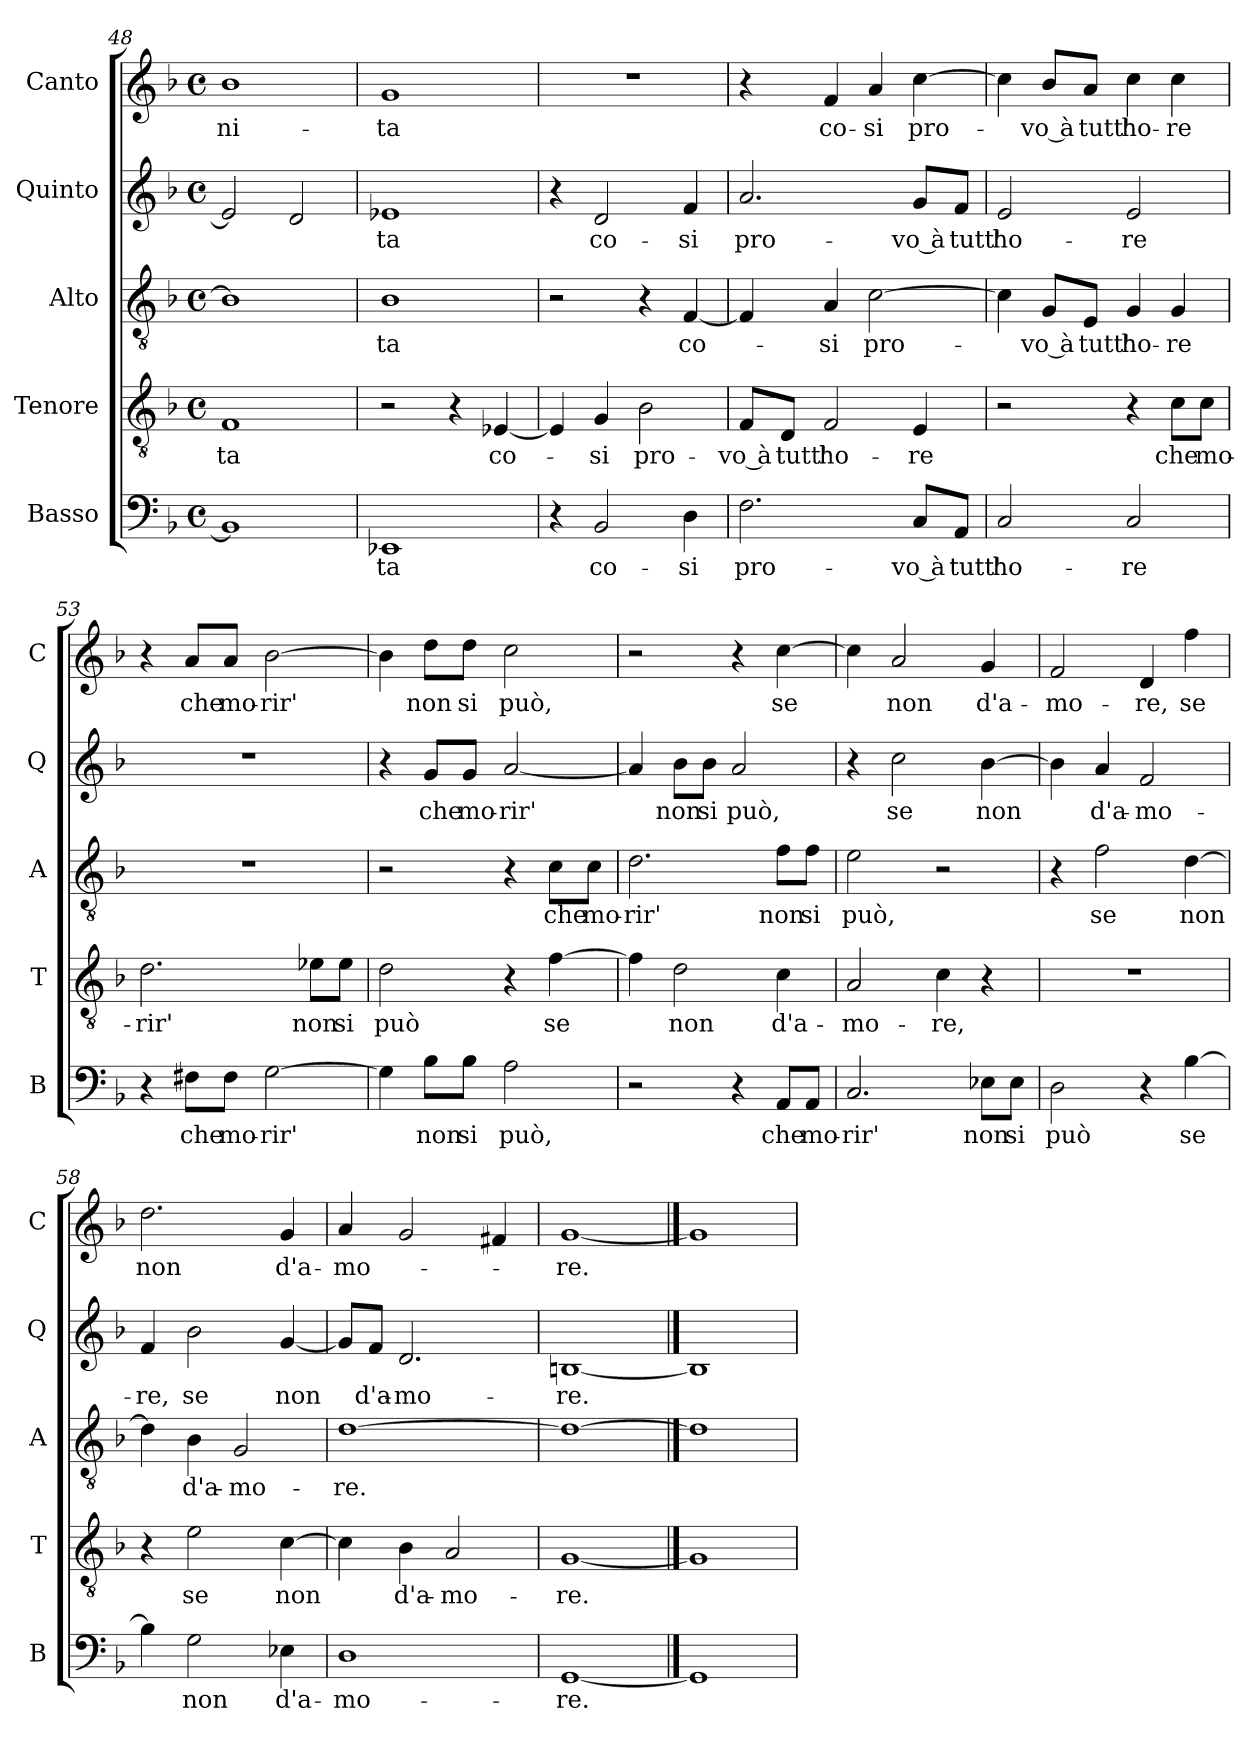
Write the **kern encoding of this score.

**kern	**text	**kern	**text	**kern	**text	**kern	**text	**kern	**text
*part5	*part5	*part4	*part4	*part3	*part3	*part2	*part2	*part1	*part1
*staff5	*staff5	*staff4	*staff4	*staff3	*staff3	*staff2	*staff2	*staff1	*staff1
*I"Basso	*	*I"Tenore	*	*I"Alto	*	*I"Quinto	*	*I"Canto	*
*I'B	*	*I'T	*	*I'A	*	*I'Q	*	*I'C	*
*clefF4	*	*clefGv2	*	*clefGv2	*	*clefG2	*	*clefG2	*
*k[b-]	*	*k[b-]	*	*k[b-]	*	*k[b-]	*	*k[b-]	*
*F:	*	*F:	*	*F:	*	*F:	*	*F:	*
*M4/4	*	*M4/4	*	*M4/4	*	*M4/4	*	*M4/4	*
*met(c)	*	*met(c)	*	*met(c)	*	*met(c)	*	*met(c)	*
=48	=48	=48	=48	=48	=48	=48	=48	=48	=48
!	!	!	!LO:LY:b	!	!	!	!	!	!LO:LY:b
1BB-]	.	1F	-ta	1B-]	.	2e-/]	.	1b-	-ni-
.	.	.	.	.	.	2d/	.	.	.
=49	=49	=49	=49	=49	=49	=49	=49	=49	=49
!	!LO:LY:b	!	!	!	!LO:LY:b	!	!LO:LY:b	!	!LO:LY:b
1EE-X	-ta	2r	.	1B-	-ta	1e-X	-ta	1g	-ta
.	.	4r	.	.	.	.	.	.	.
!	!	!	!LO:LY:b	!	!	!	!	!	!
.	.	[4E-X/	co-	.	.	.	.	.	.
=50	=50	=50	=50	=50	=50	=50	=50	=50	=50
4r	.	4E-/]	.	2r	.	4r	.	1r	.
!	!LO:LY:b	!	!LO:LY:b	!	!	!	!LO:LY:b	!	!
2BB-/	co-	4G/	-si	.	.	2d/	co-	.	.
!	!	!	!LO:LY:b	!	!	!	!	!	!
.	.	2B-\	pro-	4r	.	.	.	.	.
!	!LO:LY:b	!	!	!	!LO:LY:b	!	!LO:LY:b	!	!
4D\	-si	.	.	[4F/	co-	4f/	-si	.	.
!!LO:PB:g=z
=51	=51	=51	=51	=51	=51	=51	=51	=51	=51
!	!LO:LY:b	!	!LO:LY:b	!	!	!	!LO:LY:b	!	!
2.F\	pro-	8F/L	-vo à	4F/]	.	2.a/	pro-	4r	.
!	!	!	!LO:LY:b	!	!	!	!	!	!
.	.	8D/J	tutt'	.	.	.	.	.	.
!	!	!	!LO:LY:b	!	!LO:LY:b	!	!	!	!LO:LY:b
.	.	2F/	ho-	4A/	-si	.	.	4f/	co-
!	!	!	!	!	!LO:LY:b	!	!	!	!LO:LY:b
.	.	.	.	[2c\	pro-	.	.	4a/	-si
!	!LO:LY:b	!	!LO:LY:b	!	!	!	!LO:LY:b	!	!LO:LY:b
8C/L	-vo à	4E/	-re	.	.	8g/L	-vo à	[4cc\	pro-
!	!LO:LY:b	!	!	!	!	!	!LO:LY:b	!	!
8AA/J	tutt'	.	.	.	.	8f/J	tutt'	.	.
=52	=52	=52	=52	=52	=52	=52	=52	=52	=52
!	!LO:LY:b	!	!	!	!	!	!LO:LY:b	!	!
2C/	ho-	2r	.	4c\]	.	2e/	ho-	4cc\]	.
!	!	!	!	!	!LO:LY:b	!	!	!	!LO:LY:b
.	.	.	.	8G/L	-vo à	.	.	8b-/L	-vo à
!	!	!	!	!	!LO:LY:b	!	!	!	!LO:LY:b
.	.	.	.	8E/J	tutt'	.	.	8a/J	tutt'
!	!LO:LY:b	!	!	!	!LO:LY:b	!	!LO:LY:b	!	!LO:LY:b
2C/	-re	4r	.	4G/	ho-	2e/	-re	4cc\	ho-
!	!	!	!LO:LY:b	!	!LO:LY:b	!	!	!	!LO:LY:b
.	.	8c\L	che	4G/	-re	.	.	4cc\	-re
!	!	!	!LO:LY:b	!	!	!	!	!	!
.	.	8c\J	mo-	.	.	.	.	.	.
=53	=53	=53	=53	=53	=53	=53	=53	=53	=53
!	!	!	!LO:LY:b	!	!	!	!	!	!
4r	.	2.d\	-rir'	1r	.	1r	.	4r	.
!	!LO:LY:b	!	!	!	!	!	!	!	!LO:LY:b
8F#X\L	che	.	.	.	.	.	.	8a/L	che
!	!LO:LY:b	!	!	!	!	!	!	!	!LO:LY:b
8F#\J	mo-	.	.	.	.	.	.	8a/J	mo-
!	!LO:LY:b	!	!	!	!	!	!	!	!LO:LY:b
[2G\	-rir'	.	.	.	.	.	.	[2b-\	-rir'
!	!	!	!LO:LY:b	!	!	!	!	!	!
.	.	8e-X\L	non	.	.	.	.	.	.
!	!	!	!LO:LY:b	!	!	!	!	!	!
.	.	8e-\J	si	.	.	.	.	.	.
=54	=54	=54	=54	=54	=54	=54	=54	=54	=54
!	!	!	!LO:LY:b	!	!	!	!	!	!
4G\]	.	2d\	può	2r	.	4r	.	4b-\]	.
!	!LO:LY:b	!	!	!	!	!	!LO:LY:b	!	!LO:LY:b
8B-\L	non	.	.	.	.	8g/L	che	8dd\L	non
!	!LO:LY:b	!	!	!	!	!	!LO:LY:b	!	!LO:LY:b
8B-\J	si	.	.	.	.	8g/J	mo-	8dd\J	si
!	!LO:LY:b	!	!	!	!	!	!LO:LY:b	!	!LO:LY:b
2A\	può,	4r	.	4r	.	[2a/	-rir'	2cc\	può,
!	!	!	!LO:LY:b	!	!LO:LY:b	!	!	!	!
.	.	[4f\	se	8c\L	che	.	.	.	.
!	!	!	!	!	!LO:LY:b	!	!	!	!
.	.	.	.	8c\J	mo-	.	.	.	.
!!LO:LB:g=z
=55	=55	=55	=55	=55	=55	=55	=55	=55	=55
!	!	!	!	!	!LO:LY:b	!	!	!	!
2r	.	4f\]	.	2.d\	-rir'	4a/]	.	2r	.
!	!	!	!LO:LY:b	!	!	!	!LO:LY:b	!	!
.	.	2d\	non	.	.	8b-\L	non	.	.
!	!	!	!	!	!	!	!LO:LY:b	!	!
.	.	.	.	.	.	8b-\J	si	.	.
!	!	!	!	!	!	!	!LO:LY:b	!	!
4r	.	.	.	.	.	2a/	può,	4r	.
!	!LO:LY:b	!	!LO:LY:b	!	!LO:LY:b	!	!	!	!LO:LY:b
8AA/L	che	4c\	d'a-	8f\L	non	.	.	[4cc\	se
!	!LO:LY:b	!	!	!	!LO:LY:b	!	!	!	!
8AA/J	mo-	.	.	8f\J	si	.	.	.	.
=56	=56	=56	=56	=56	=56	=56	=56	=56	=56
!	!LO:LY:b	!	!LO:LY:b	!	!LO:LY:b	!	!	!	!
2.C/	-rir'	2A/	-mo-	2e\	può,	4r	.	4cc\]	.
!	!	!	!	!	!	!	!LO:LY:b	!	!LO:LY:b
.	.	.	.	.	.	2cc\	se	2a/	non
!	!	!	!LO:LY:b	!	!	!	!	!	!
.	.	4c\	-re,	2r	.	.	.	.	.
!	!LO:LY:b	!	!	!	!	!	!LO:LY:b	!	!LO:LY:b
8E-X\L	non	4r	.	.	.	[4b-\	non	4g/	d'a-
!	!LO:LY:b	!	!	!	!	!	!	!	!
8E-\J	si	.	.	.	.	.	.	.	.
=57	=57	=57	=57	=57	=57	=57	=57	=57	=57
!	!LO:LY:b	!	!	!	!	!	!	!	!LO:LY:b
2D\	può	1r	.	4r	.	4b-\]	.	2f/	-mo-
!	!	!	!	!	!LO:LY:b	!	!LO:LY:b	!	!
.	.	.	.	2f\	se	4a/	d'a-	.	.
!	!	!	!	!	!	!	!LO:LY:b	!	!LO:LY:b
4r	.	.	.	.	.	2f/	-mo-	4d/	-re,
!	!LO:LY:b	!	!	!	!LO:LY:b	!	!	!	!LO:LY:b
[4B-\	se	.	.	[4d\	non	.	.	4ff\	se
=58	=58	=58	=58	=58	=58	=58	=58	=58	=58
!	!	!	!	!	!	!	!LO:LY:b	!	!LO:LY:b
4B-\]	.	4r	.	4d\]	.	4f/	-re,	2.dd\	non
!	!LO:LY:b	!	!LO:LY:b	!	!LO:LY:b	!	!LO:LY:b	!	!
2G\	non	2e\	se	4B-\	d'a-	2b-\	se	.	.
!	!	!	!	!	!LO:LY:b	!	!	!	!
.	.	.	.	2G/	-mo-	.	.	.	.
!	!LO:LY:b	!	!LO:LY:b	!	!	!	!LO:LY:b	!	!LO:LY:b
4E-X\	d'a-	[4c\	non	.	.	[4g/	non	4g/	d'a-
=59	=59	=59	=59	=59	=59	=59	=59	=59	=59
!	!LO:LY:b	!	!	!	!LO:LY:b	!	!	!	!LO:LY:b
1D	-mo-	4c\]	.	[1d	-re.	8g/L]	.	4a/	-mo-
!	!	!	!	!	!	!	!LO:LY:b	!	!
.	.	.	.	.	.	8f/J	d'a-	.	.
!	!	!	!LO:LY:b	!	!	!	!LO:LY:b	!	!
.	.	4B-\	d'a-	.	.	2.d/	-mo-	2g/	.
!	!	!	!LO:LY:b	!	!	!	!	!	!
.	.	2A/	-mo-	.	.	.	.	.	.
.	.	.	.	.	.	.	.	4f#X/	.
=60	=60	=60	=60	=60	=60	=60	=60	=60	=60
!	!LO:LY:b	!	!LO:LY:b	!	!	!	!LO:LY:b	!	!LO:LY:b
[1GG	-re.	[1G	-re.	1d_	.	[1Bn	-re.	[1g	-re.
==61	==61	==61	==61	==61	==61	==61	==61	==61	==61
1GG]	.	1G]	.	1d]	.	1B]	.	1g]	.
=	=	=	=	=	=	=	=	=	=
*-	*-	*-	*-	*-	*-	*-	*-	*-	*-
